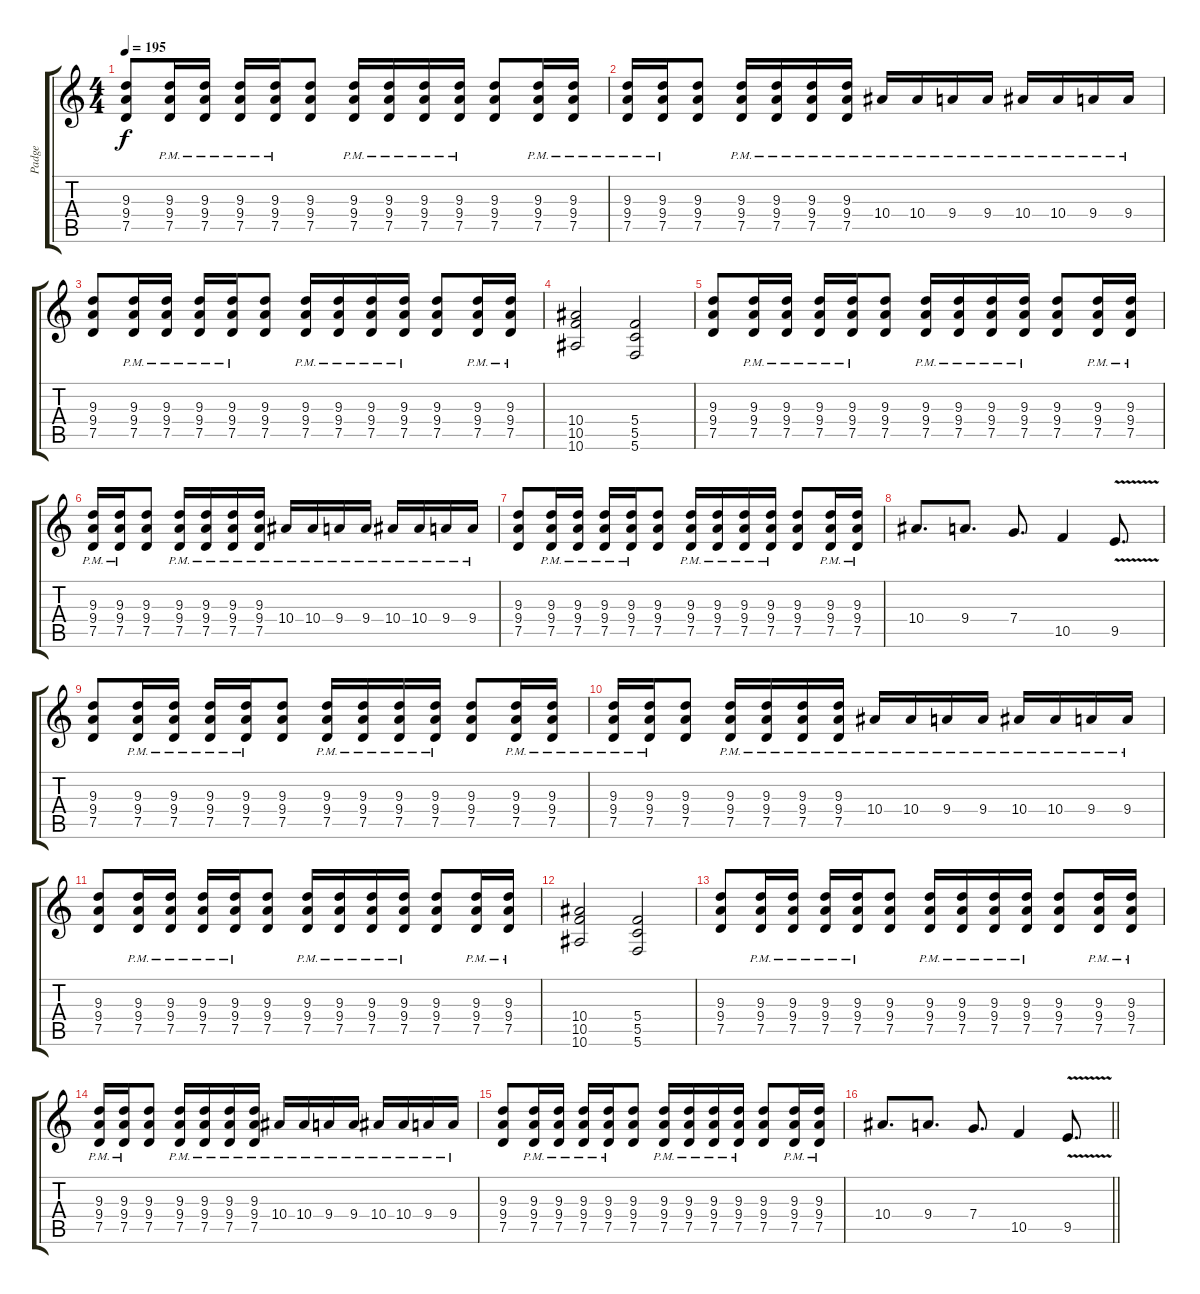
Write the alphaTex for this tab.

\track ("Padge" "Padge") {instrument distortionguitar}
\staff {score tabs}
\tuning (D4 A3 F3 C3 G2 C2) {hide}
\ts (4 4)
\tempo 195
\clef g2
\ks c
(9.3 9.4 7.5).8{dy f} (9.3{pm} 9.4{pm} 7.5{pm}).16 (9.3{pm} 9.4{pm} 7.5{pm}).16 (9.3{pm} 9.4{pm} 7.5{pm}).16 (9.3{pm} 9.4{pm} 7.5{pm}).16 (9.3 9.4 7.5).8 (9.3{pm} 9.4{pm} 7.5{pm}).16 (9.3{pm} 9.4{pm} 7.5{pm}).16 (9.3{pm} 9.4{pm} 7.5{pm}).16 (9.3{pm} 9.4{pm} 7.5{pm}).16 (9.3 9.4 7.5).8 (9.3{pm} 9.4{pm} 7.5{pm}).16 (9.3{pm} 9.4{pm} 7.5{pm}).16 |
(9.3{pm} 9.4{pm} 7.5{pm}).16 (9.3{pm} 9.4{pm} 7.5{pm}).16 (9.3 9.4 7.5).8 (9.3{pm} 9.4{pm} 7.5{pm}).16 (9.3{pm} 9.4{pm} 7.5{pm}).16 (9.3{pm} 9.4{pm} 7.5{pm}).16 (9.3{pm} 9.4{pm} 7.5{pm}).16 10.4{pm}.16 10.4{pm}.16 9.4{pm}.16 9.4{pm}.16 10.4{pm}.16 10.4{pm}.16 9.4{pm}.16 9.4{pm}.16 |
(9.3 9.4 7.5).8 (9.3{pm} 9.4{pm} 7.5{pm}).16 (9.3{pm} 9.4{pm} 7.5{pm}).16 (9.3{pm} 9.4{pm} 7.5{pm}).16 (9.3{pm} 9.4{pm} 7.5{pm}).16 (9.3 9.4 7.5).8 (9.3{pm} 9.4{pm} 7.5{pm}).16 (9.3{pm} 9.4{pm} 7.5{pm}).16 (9.3{pm} 9.4{pm} 7.5{pm}).16 (9.3{pm} 9.4{pm} 7.5{pm}).16 (9.3 9.4 7.5).8 (9.3{pm} 9.4{pm} 7.5{pm}).16 (9.3{pm} 9.4{pm} 7.5{pm}).16 |
(10.4 10.5 10.6).2 (5.4 5.5 5.6).2 |
(9.3 9.4 7.5).8 (9.3{pm} 9.4{pm} 7.5{pm}).16 (9.3{pm} 9.4{pm} 7.5{pm}).16 (9.3{pm} 9.4{pm} 7.5{pm}).16 (9.3{pm} 9.4{pm} 7.5{pm}).16 (9.3 9.4 7.5).8 (9.3{pm} 9.4{pm} 7.5{pm}).16 (9.3{pm} 9.4{pm} 7.5{pm}).16 (9.3{pm} 9.4{pm} 7.5{pm}).16 (9.3{pm} 9.4{pm} 7.5{pm}).16 (9.3 9.4 7.5).8 (9.3{pm} 9.4{pm} 7.5{pm}).16 (9.3{pm} 9.4{pm} 7.5{pm}).16 |
(9.3{pm} 9.4{pm} 7.5{pm}).16 (9.3{pm} 9.4{pm} 7.5{pm}).16 (9.3 9.4 7.5).8 (9.3{pm} 9.4{pm} 7.5{pm}).16 (9.3{pm} 9.4{pm} 7.5{pm}).16 (9.3{pm} 9.4{pm} 7.5{pm}).16 (9.3{pm} 9.4{pm} 7.5{pm}).16 10.4{pm}.16 10.4{pm}.16 9.4{pm}.16 9.4{pm}.16 10.4{pm}.16 10.4{pm}.16 9.4{pm}.16 9.4{pm}.16 |
(9.3 9.4 7.5).8 (9.3{pm} 9.4{pm} 7.5{pm}).16 (9.3{pm} 9.4{pm} 7.5{pm}).16 (9.3{pm} 9.4{pm} 7.5{pm}).16 (9.3{pm} 9.4{pm} 7.5{pm}).16 (9.3 9.4 7.5).8 (9.3{pm} 9.4{pm} 7.5{pm}).16 (9.3{pm} 9.4{pm} 7.5{pm}).16 (9.3{pm} 9.4{pm} 7.5{pm}).16 (9.3{pm} 9.4{pm} 7.5{pm}).16 (9.3 9.4 7.5).8 (9.3{pm} 9.4{pm} 7.5{pm}).16 (9.3{pm} 9.4{pm} 7.5{pm}).16 |
10.4.8{d} 9.4.8{d} 7.4.8{d} 10.5.4 9.5{v}.8{d} |
(9.3 9.4 7.5).8 (9.3{pm} 9.4{pm} 7.5{pm}).16 (9.3{pm} 9.4{pm} 7.5{pm}).16 (9.3{pm} 9.4{pm} 7.5{pm}).16 (9.3{pm} 9.4{pm} 7.5{pm}).16 (9.3 9.4 7.5).8 (9.3{pm} 9.4{pm} 7.5{pm}).16 (9.3{pm} 9.4{pm} 7.5{pm}).16 (9.3{pm} 9.4{pm} 7.5{pm}).16 (9.3{pm} 9.4{pm} 7.5{pm}).16 (9.3 9.4 7.5).8 (9.3{pm} 9.4{pm} 7.5{pm}).16 (9.3{pm} 9.4{pm} 7.5{pm}).16 |
(9.3{pm} 9.4{pm} 7.5{pm}).16 (9.3{pm} 9.4{pm} 7.5{pm}).16 (9.3 9.4 7.5).8 (9.3{pm} 9.4{pm} 7.5{pm}).16 (9.3{pm} 9.4{pm} 7.5{pm}).16 (9.3{pm} 9.4{pm} 7.5{pm}).16 (9.3{pm} 9.4{pm} 7.5{pm}).16 10.4{pm}.16 10.4{pm}.16 9.4{pm}.16 9.4{pm}.16 10.4{pm}.16 10.4{pm}.16 9.4{pm}.16 9.4{pm}.16 |
(9.3 9.4 7.5).8 (9.3{pm} 9.4{pm} 7.5{pm}).16 (9.3{pm} 9.4{pm} 7.5{pm}).16 (9.3{pm} 9.4{pm} 7.5{pm}).16 (9.3{pm} 9.4{pm} 7.5{pm}).16 (9.3 9.4 7.5).8 (9.3{pm} 9.4{pm} 7.5{pm}).16 (9.3{pm} 9.4{pm} 7.5{pm}).16 (9.3{pm} 9.4{pm} 7.5{pm}).16 (9.3{pm} 9.4{pm} 7.5{pm}).16 (9.3 9.4 7.5).8 (9.3{pm} 9.4{pm} 7.5{pm}).16 (9.3{pm} 9.4{pm} 7.5{pm}).16 |
(10.4 10.5 10.6).2 (5.4 5.5 5.6).2 |
(9.3 9.4 7.5).8 (9.3{pm} 9.4{pm} 7.5{pm}).16 (9.3{pm} 9.4{pm} 7.5{pm}).16 (9.3{pm} 9.4{pm} 7.5{pm}).16 (9.3{pm} 9.4{pm} 7.5{pm}).16 (9.3 9.4 7.5).8 (9.3{pm} 9.4{pm} 7.5{pm}).16 (9.3{pm} 9.4{pm} 7.5{pm}).16 (9.3{pm} 9.4{pm} 7.5{pm}).16 (9.3{pm} 9.4{pm} 7.5{pm}).16 (9.3 9.4 7.5).8 (9.3{pm} 9.4{pm} 7.5{pm}).16 (9.3{pm} 9.4{pm} 7.5{pm}).16 |
(9.3{pm} 9.4{pm} 7.5{pm}).16 (9.3{pm} 9.4{pm} 7.5{pm}).16 (9.3 9.4 7.5).8 (9.3{pm} 9.4{pm} 7.5{pm}).16 (9.3{pm} 9.4{pm} 7.5{pm}).16 (9.3{pm} 9.4{pm} 7.5{pm}).16 (9.3{pm} 9.4{pm} 7.5{pm}).16 10.4{pm}.16 10.4{pm}.16 9.4{pm}.16 9.4{pm}.16 10.4{pm}.16 10.4{pm}.16 9.4{pm}.16 9.4{pm}.16 |
(9.3 9.4 7.5).8 (9.3{pm} 9.4{pm} 7.5{pm}).16 (9.3{pm} 9.4{pm} 7.5{pm}).16 (9.3{pm} 9.4{pm} 7.5{pm}).16 (9.3{pm} 9.4{pm} 7.5{pm}).16 (9.3 9.4 7.5).8 (9.3{pm} 9.4{pm} 7.5{pm}).16 (9.3{pm} 9.4{pm} 7.5{pm}).16 (9.3{pm} 9.4{pm} 7.5{pm}).16 (9.3{pm} 9.4{pm} 7.5{pm}).16 (9.3 9.4 7.5).8 (9.3{pm} 9.4{pm} 7.5{pm}).16 (9.3{pm} 9.4{pm} 7.5{pm}).16 |
\barLineRight lightlight
10.4.8{d} 9.4.8{d} 7.4.8{d} 10.5.4 9.5{v}.8{d}
